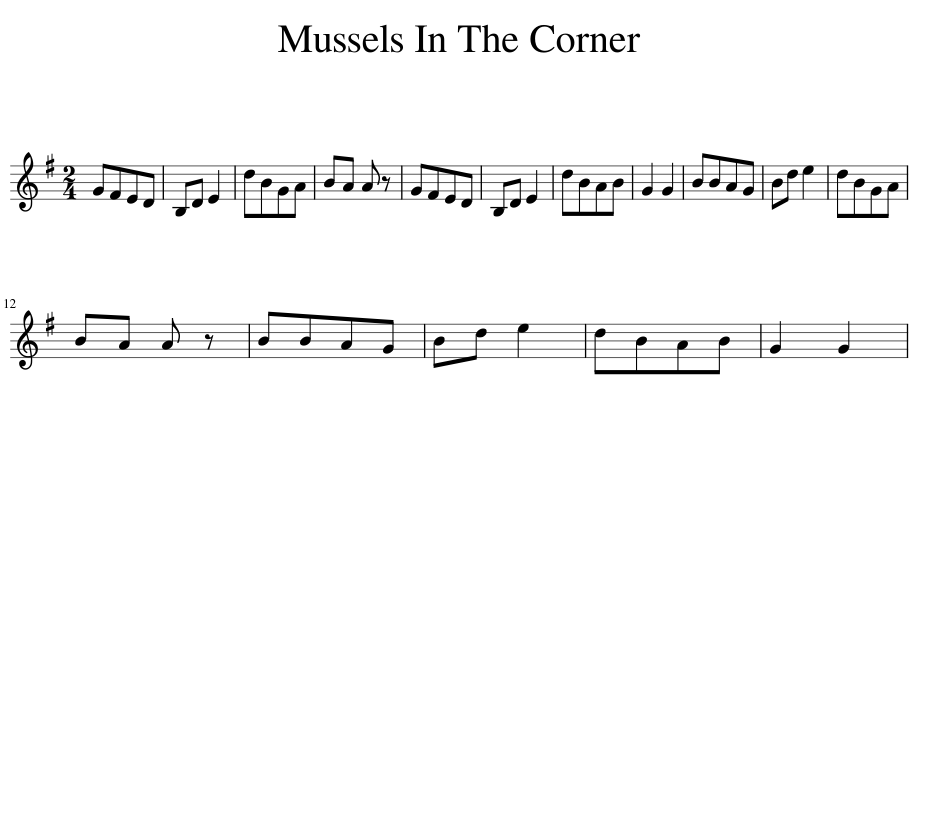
X:1
L:1/8
M:2/4
I:linebreak $
K:G
V:1 treble
V:1
 GFED | B,D E2 | dBGA | BA A z | GFED | %5
 B,D E2 | dBAB | G2 G2 | BBAG | Bd e2 | %10
 dBGA |$ BA A z | BBAG | Bd e2 | dBAB | %15
 G2 G2 | %16
